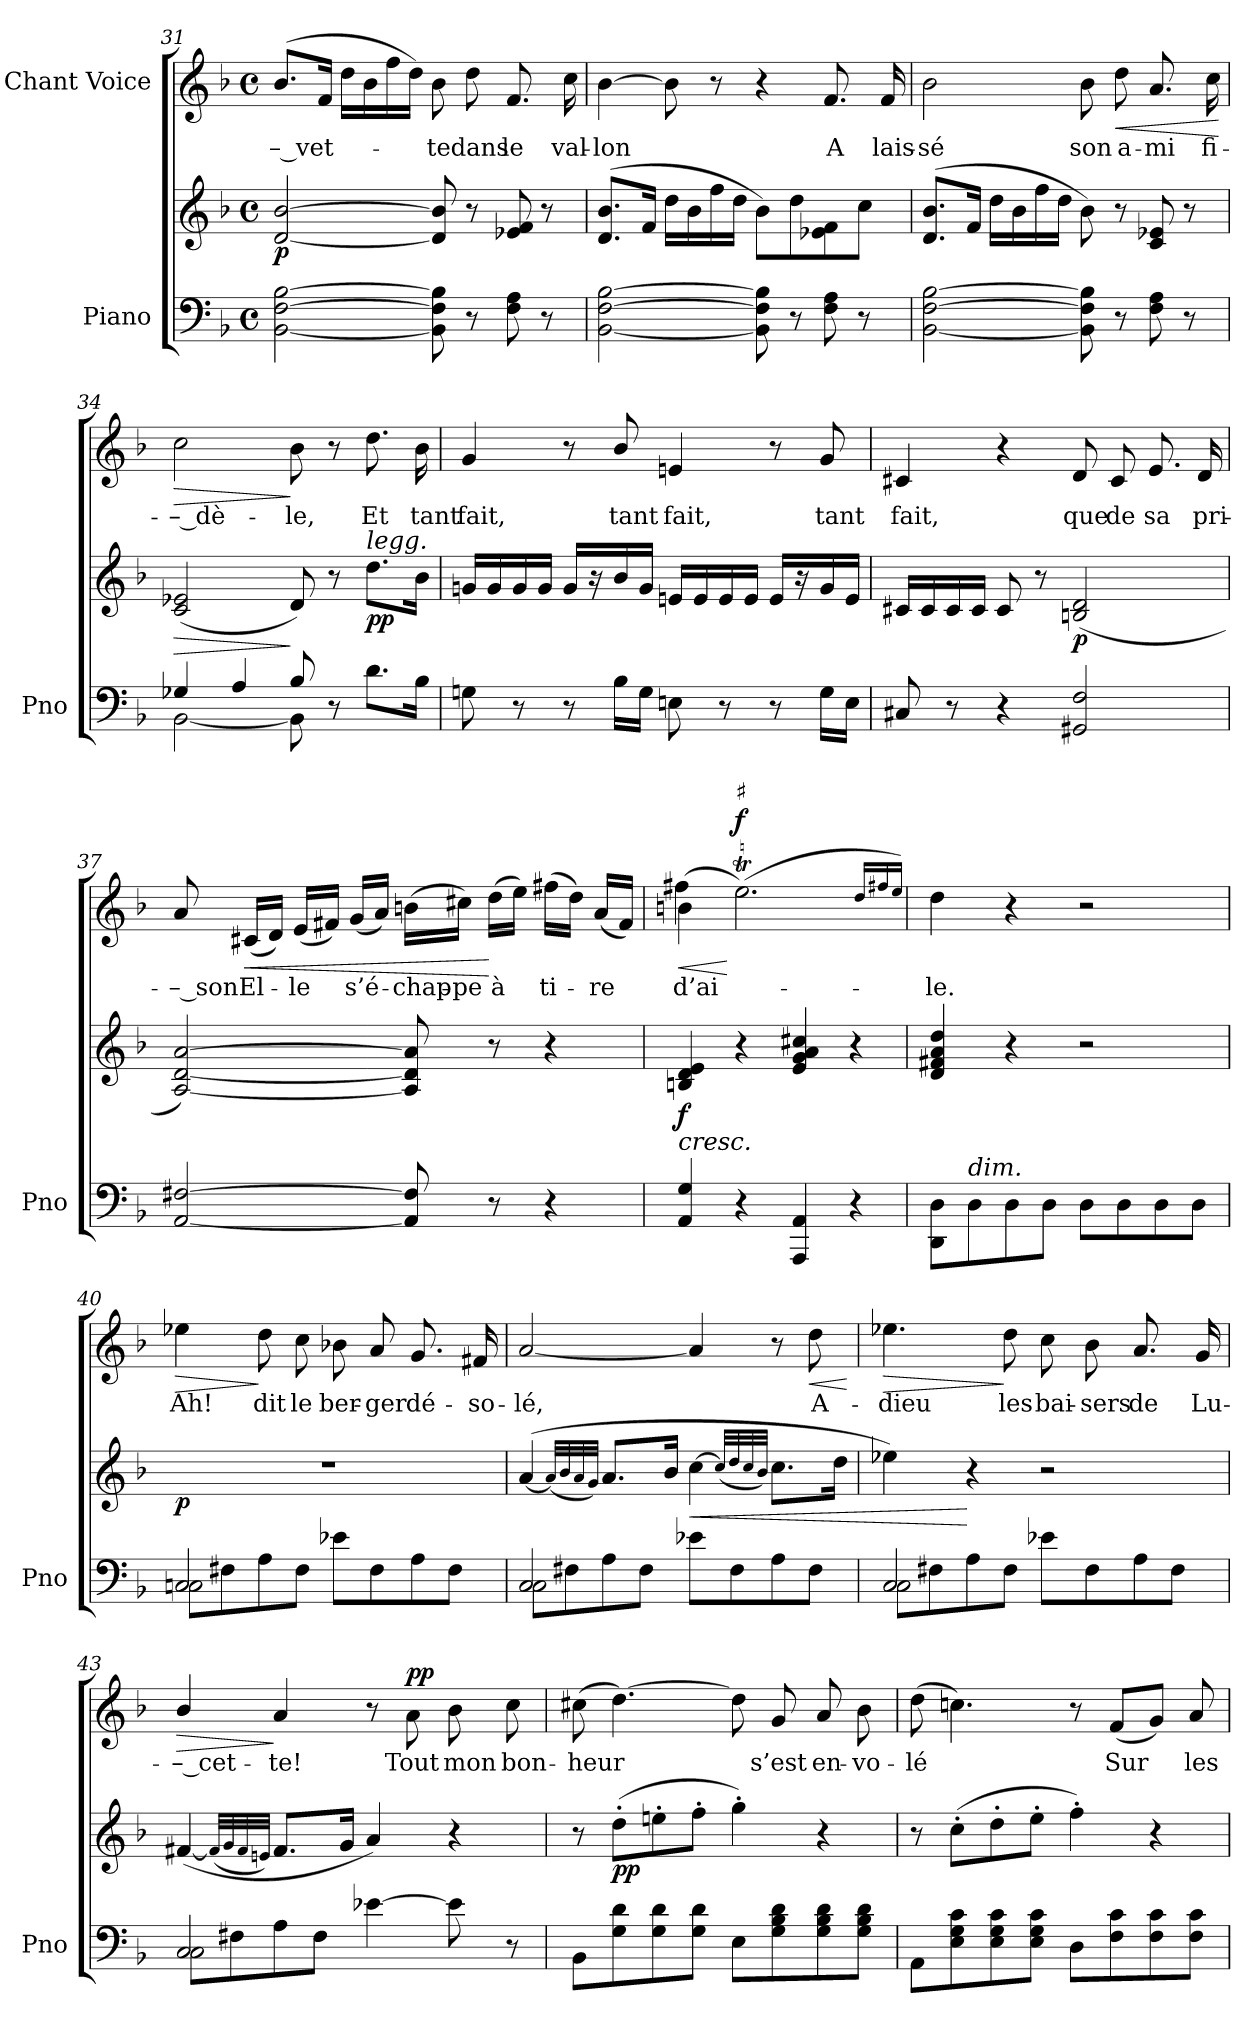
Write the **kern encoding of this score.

**kern	**kern	**dynam	**kern	**text	**dynam
*part2	*part2	*part2	*part1	*part1	*part1
*staff3	*staff2	*staff2/3	*staff1	*staff1	*staff1
*I"Piano	*	*	*I"Chant Voice	*	*
*I'Pno	*	*	*	*	*
*clefF4	*clefG2	*	*clefG2	*	*
*k[b-]	*k[b-]	*	*k[b-]	*	*
*M4/4	*M4/4	*	*M4/4	*	*
*met(c)	*met(c)	*	*met(c)	*	*
=31	=31	=31	=31	=31	=31
!	!	!LO:DY:b	!	!	!
[2BB-\ [2F\ [2B-\	[2d/ [2b-/	p	(8.b-/L	-– vet-	.
.	.	.	16f/Jk	.	.
.	.	.	16dd\LL	.	.
.	.	.	16b-\	.	.
.	.	.	16ff\	.	.
.	.	.	16dd\JJ)	.	.
8BB-\] 8F\] 8B-\]	8d/] 8b-/]	.	8b-\	-te	.
8r	8r	.	8dd\	dans	.
8F\ 8A\	8e-X/ 8f/	.	8.f/	le	.
8r	8r	.	.	.	.
.	.	.	16cc\	val-	.
=32	=32	=32	=32	=32	=32
[2BB-\ [2F\ [2B-\	(8.d/ 8.b-/L	.	[4b-\	-lon	.
.	16f/Jk	.	.	.	.
.	16dd\LL	.	8b-\]	.	.
.	16b-\	.	.	.	.
.	16ff\	.	8r	.	.
.	16dd\JJ	.	.	.	.
8BB-\] 8F\] 8B-\]	8b-\L)	.	4r	.	.
8r	8dd\	.	.	.	.
8F\ 8A\	8e-X\ 8f\	.	8.f/	A	.
8r	8cc\J	.	.	.	.
.	.	.	16f/	lais-	.
=33	=33	=33	=33	=33	=33
[2BB-\ [2F\ [2B-\	(8.d/ 8.b-/L	.	2b-\	-sé	.
.	16f/Jk	.	.	.	.
.	16dd\LL	.	.	.	.
.	16b-\	.	.	.	.
.	16ff\	.	.	.	.
.	16dd\JJ	.	.	.	.
8BB-\] 8F\] 8B-\]	8b-\)	.	8b-\	son	.
!	!	!	!	!	!LO:HP:b
8r	8r	.	8dd\	a-	<
8F\ 8A\	8c/ 8e-X/	.	8.a/	-mi	.
8r	8r	.	.	.	.
.	.	.	16cc\	fi-	.
.	.	.	.	.	[
=34	=34	=34	=34	=34	=34
*^	*	*	*	*	*
!	!	!	!LO:HP:b	!	!	!LO:HP:b
4G-X/	[2BB-\	(2c/ 2e-X/	>	2cc\	-– dè-	>
4A/	.	.	.	.	.	.
8B-/	8BB-\]	8d/)	]	8b-\	-le,	]
8r	8ryy	8r	.	8r	.	.
!	!	!LO:TX:i:t=legg.	!	!	!	!
!	!	!	!LO:DY:b	!	!	!
8.d\L	4ryy	8.dd\L	pp	8.dd\	Et	.
16B-\Jk	.	16b-\Jk	.	16b-\	tant	.
*v	*v	*	*	*	*	*
=35	=35	=35	=35	=35	=35
8Gn\	16gn/LL	.	4g/	fait,	.
.	16g/	.	.	.	.
8r	16g/	.	.	.	.
.	16g/JJ	.	.	.	.
8r	16g/LL	.	8r	.	.
.	16r	.	.	.	.
16B-\LL	16b-/	.	8b-/	tant	.
16G\JJ	16g/JJ	.	.	.	.
8En\	16en/LL	.	4en/	fait,	.
.	16e/	.	.	.	.
8r	16e/	.	.	.	.
.	16e/JJ	.	.	.	.
8r	16e/LL	.	8r	.	.
.	16r	.	.	.	.
16G\LL	16g/	.	8g/	tant	.
16E\JJ	16e/JJ	.	.	.	.
=36	=36	=36	=36	=36	=36
8C#X/	16c#X/LL	.	4c#X/	fait,	.
.	16c#/	.	.	.	.
8r	16c#/	.	.	.	.
.	16c#/JJ	.	.	.	.
4r	8c#/	.	4r	.	.
.	8r	.	.	.	.
!	!	!LO:DY:b	!	!	!
2GG#X/ 2F/	(>2Bn/ 2d/	p	8d/	que	.
.	.	.	8c#/	de	.
.	.	.	8.e/	sa	.
.	.	.	16d/	pri-	.
=37	=37	=37	=37	=37	=37
[2AA/ [2F#X/	[2A/ [>2d/ [2a/)	.	8a/	-– son	.
!	!	!	!	!	!LO:HP:b
.	.	.	(16c#X/LL	El-	<
.	.	.	16d/JJ)	.	.
.	.	.	(16e/LL	-le	.
.	.	.	16f#X/JJ)	.	.
.	.	.	(16g/LL	s’é-	.
.	.	.	16a/JJ)	.	.
8AA/] 8F#/]	8A/] 8d/] 8a/]	.	(16bn\LL	-chap-	.
.	.	.	16cc#X\JJ)	-pe	.
8r	8r	.	(16dd\LL	à	[
.	.	.	16ee\JJ)	.	.
4r	4r	.	(16ff#X\LL	ti-	.
.	.	.	16dd\JJ)	.	.
.	.	.	(16a/LL	-re	.
.	.	.	16f#/JJ)	.	.
=38	=38	=38	=38	=38	=38
!	!LO:TX:b:i:t=cresc.	!	!	!	!
!	!	!LO:DY:b	!	!	!LO:HP:b
*	*	*	*^	*	*
4AA/ 4G/	4Bn/ 4d/ 4e/	f	(4bn\	4ff#X	d’ai-	<
!	!	!	!LO:TX:a:t=♯	!	!	!
!	!	!	!	!	!	!LO:DY:n=1:a
4r	4r	.	(<2.eet\)	4ryy	.	[ f
4AAA/ 4AA/	4e/ 4g/ 4a/ 4cc#X/	.	.	2ryy	.	.
4r	4r	.	.	.	.	.
*	*	*	*v	*v	*	*
.	.	.	16qdd/LL	.	.
.	.	.	16qff#X/	.	.
.	.	.	16qee/JJ)	.	.
=39	=39	=39	=39	=39	=39
8DD\ 8D\L	4d/ 4f#X/ 4a/ 4dd/	.	4dd\	le.	.
!LO:TX:a:i:t=dim.	!	!	!	!	!
8D\	.	.	.	.	.
8D\	4r	.	4r	.	.
8D\J	.	.	.	.	.
8D\L	2r	.	2r	.	.
8D\	.	.	.	.	.
8D\	.	.	.	.	.
8D\J	.	.	.	.	.
=40	=40	=40	=40	=40	=40
*^	*	*	*	*	*
!	!LO:N:head=open	!	!LO:DY:b	!	!	!LO:HP:b
2C	8Cn\L	1r	p	4ee-X\	Ah!	>
.	8F#X\	.	.	.	.	.
.	8A\	.	.	8dd\	dit	]
.	8F#\J	.	.	8cc\	le	.
2ryy	8e-X\L	.	.	8b-X\	ber-	.
.	8F#\	.	.	8a/	-ger	.
.	8A\	.	.	8.g/	dé-	.
.	8F#\J	.	.	.	.	.
.	.	.	.	16f#X/	-so-	.
=41	=41	=41	=41	=41	=41	=41
!	!LO:N:head=open	!	!	!	!	!
2C	8C\L	([4a/	.	[2a/	-lé,	.
.	8F#X\	.	.	.	.	.
.	.	(32qa/LLL]	.	.	.	.
.	.	32qb-/	.	.	.	.
.	.	32qa/	.	.	.	.
.	.	32qg/JJJ)	.	.	.	.
.	8A\	8.a/L	.	.	.	.
.	8F#\J	.	.	.	.	.
.	.	16b-/Jk	.	.	.	.
!	!	!	!LO:HP:b	!	!	!
2ryy	8e-X\L	[<4cc\	<	4a/]	.	.
.	8F#\	.	.	.	.	.
.	.	(32qcc/LLL]	.	.	.	.
.	.	32qdd/	.	.	.	.
.	.	32qcc/	.	.	.	.
.	.	32qb-/JJJ)	.	.	.	.
.	8A\	8.cc\L	.	8r	.	.
!	!	!	!	!	!	!LO:HP:b
.	8F#\J	.	.	8dd\	A-	<
.	.	16dd\Jk	.	.	.	.
*v	*v	*	*	*	*	*
.	.	.	.	.	[
=42	=42	=42	=42	=42	=42
*^	*	*	*	*	*
!	!LO:N:head=open	!	!	!	!	!LO:HP:b
2C	8C\L	4ee-X\)	.	4.ee-X\	-dieu	>
.	8F#X\	.	.	.	.	.
.	8A\	4r	[	.	.	.
.	8F#\J	.	.	8dd\	les	]
2ryy	8e-X\L	2r	.	8cc\	bai-	.
.	8F#\	.	.	8b-\	-sers	.
.	8A\	.	.	8.a/	de	.
.	8F#\J	.	.	.	.	.
.	.	.	.	16g/	Lu-	.
=43	=43	=43	=43	=43	=43	=43
!	!LO:N:head=open	!	!	!	!	!LO:HP:b
2C	8C\L	([4f#X/	.	4b-/	-– cet-	>
.	8F#X\	.	.	.	.	.
.	.	(32qf#/LLL]	.	.	.	.
.	.	32qg/	.	.	.	.
.	.	32qf#/	.	.	.	.
.	.	32qen/JJJ)	.	.	.	.
.	8A\	8.f#/L	.	4a/	-te!	]
.	8F#\J	.	.	.	.	.
.	.	16g/Jk	.	.	.	.
2ryy	[>4e-X\	4a/)	.	8r	.	.
!	!	!	!	!	!	!LO:DY:a
.	.	.	.	8a\	Tout	pp
.	8e-\]	4r	.	8b-\	mon	.
.	8r	.	.	8cc\	bon-	.
*v	*v	*	*	*	*	*
=44	=44	=44	=44	=44	=44
8BB-\L	8r	.	(8cc#X\	-heur	.
!	!	!LO:DY:b	!	!	!
8G\ 8d\	(8dd'\L	pp	[4.dd\)	.	.
8G\ 8d\	8een'\	.	.	.	.
8G\ 8d\J	8ff'\J	.	.	.	.
8E\L	4gg'\)	.	8dd\]	.	.
8G\ 8B-\ 8d\	.	.	8g/	s’est	.
8G\ 8B-\ 8d\	4r	.	8a/	en-	.
8G\ 8B-\ 8d\J	.	.	8b-\	-vo-	.
=45	=45	=45	=45	=45	=45
8AA\L	8r	.	(8dd\	-lé	.
8E\ 8G\ 8c\	(8cc'\L	.	4.ccn\)	.	.
8E\ 8G\ 8c\	8dd'\	.	.	.	.
8E\ 8G\ 8c\J	8ee'\J	.	.	.	.
8D\L	4ff'\)	.	8r	.	.
8F\ 8c\	.	.	(8f/L	Sur	.
8F\ 8c\	4r	.	8g/J)	.	.
8F\ 8c\J	.	.	8a/	les	.
=	=	=	=	=	=
*-	*-	*-	*-	*-	*-
